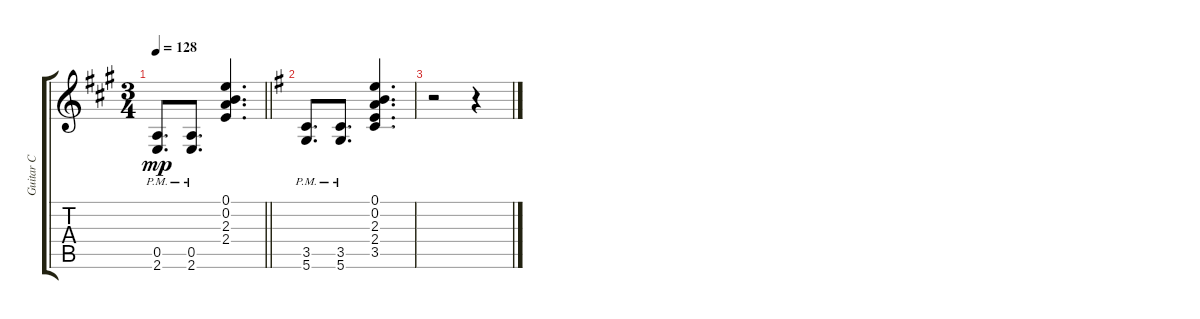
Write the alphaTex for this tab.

\track ("Guitar C" "Guitar C") {instrument overdrivenguitar}
\staff {score tabs}
\tuning (E4 B3 G3 D3 A2 D2) {hide}
\ts (3 4)
\tempo 128
\clef g2
\barLineRight lightlight
\ks a
(0.5{pm} 2.6{pm}).8{d dy mp} (0.5{pm} 2.6{pm}).8{d} (0.1 0.2 2.3 2.4).4{d} |
\ks g
(3.5{pm} 5.6{pm}).8{d} (3.5{pm} 5.6{pm}).8{d} (0.1 0.2 2.3 2.4 3.5).4{d} |
r.2 r.4
